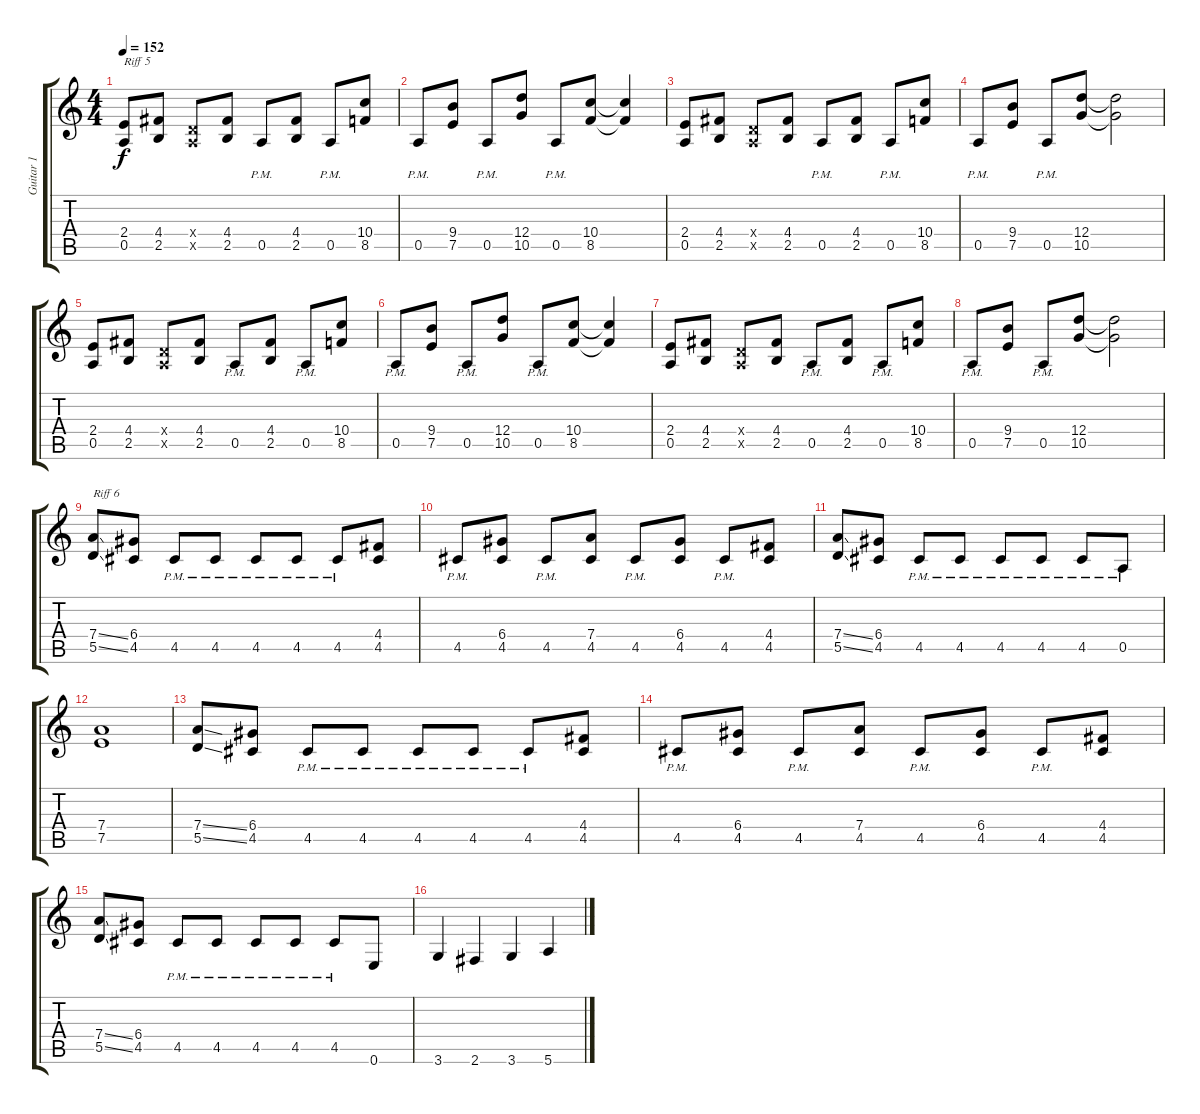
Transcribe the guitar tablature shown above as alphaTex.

\track ("Guitar 1" "Guitar 1") {instrument distortionguitar}
\staff {score tabs}
\tuning (E4 B3 G3 D3 A2 E2) {hide}
\ts (4 4)
\tempo 152
\clef g2
\ks c
(2.4 0.5).8{txt "Riff 5" dy f} (4.4 2.5).8 (0.4{x} 0.5{x}).8 (4.4 2.5).8 0.5{pm}.8 (4.4 2.5).8 0.5{pm}.8 (10.4 8.5).8 |
0.5{pm}.8 (9.4 7.5).8 0.5{pm}.8 (12.4 10.5).8 0.5{pm}.8 (10.4 8.5).8 (10.4{t} 8.5{t}).4 |
(2.4 0.5).8 (4.4 2.5).8 (0.4{x} 0.5{x}).8 (4.4 2.5).8 0.5{pm}.8 (4.4 2.5).8 0.5{pm}.8 (10.4 8.5).8 |
0.5{pm}.8 (9.4 7.5).8 0.5{pm}.8 (12.4 10.5).8 (12.4{t} 10.5{t}).2 |
(2.4 0.5).8 (4.4 2.5).8 (0.4{x} 0.5{x}).8 (4.4 2.5).8 0.5{pm}.8 (4.4 2.5).8 0.5{pm}.8 (10.4 8.5).8 |
0.5{pm}.8 (9.4 7.5).8 0.5{pm}.8 (12.4 10.5).8 0.5{pm}.8 (10.4 8.5).8 (10.4{t} 8.5{t}).4 |
(2.4 0.5).8 (4.4 2.5).8 (0.4{x} 0.5{x}).8 (4.4 2.5).8 0.5{pm}.8 (4.4 2.5).8 0.5{pm}.8 (10.4 8.5).8 |
0.5{pm}.8 (9.4 7.5).8 0.5{pm}.8 (12.4 10.5).8 (12.4{t} 10.5{t}).2 |
(7.4{ss} 5.5{ss}).8{txt "Riff 6"} (6.4 4.5).8 4.5{pm}.8 4.5{pm}.8 4.5{pm}.8 4.5{pm}.8 4.5{pm}.8 (4.4 4.5).8 |
4.5{pm}.8 (6.4 4.5).8 4.5{pm}.8 (7.4 4.5).8 4.5{pm}.8 (6.4 4.5).8 4.5{pm}.8 (4.4 4.5).8 |
(7.4{ss} 5.5{ss}).8 (6.4 4.5).8 4.5{pm}.8 4.5{pm}.8 4.5{pm}.8 4.5{pm}.8 4.5{pm}.8 0.5{pm}.8 |
(7.4 7.5).1 |
(7.4{ss} 5.5{ss}).8 (6.4 4.5).8 4.5{pm}.8 4.5{pm}.8 4.5{pm}.8 4.5{pm}.8 4.5{pm}.8 (4.4 4.5).8 |
4.5{pm}.8 (6.4 4.5).8 4.5{pm}.8 (7.4 4.5).8 4.5{pm}.8 (6.4 4.5).8 4.5{pm}.8 (4.4 4.5).8 |
(7.4{ss} 5.5{ss}).8 (6.4 4.5).8 4.5{pm}.8 4.5{pm}.8 4.5{pm}.8 4.5{pm}.8 4.5{pm}.8 0.6.8 |
3.6.4 2.6.4 3.6.4 5.6.4
